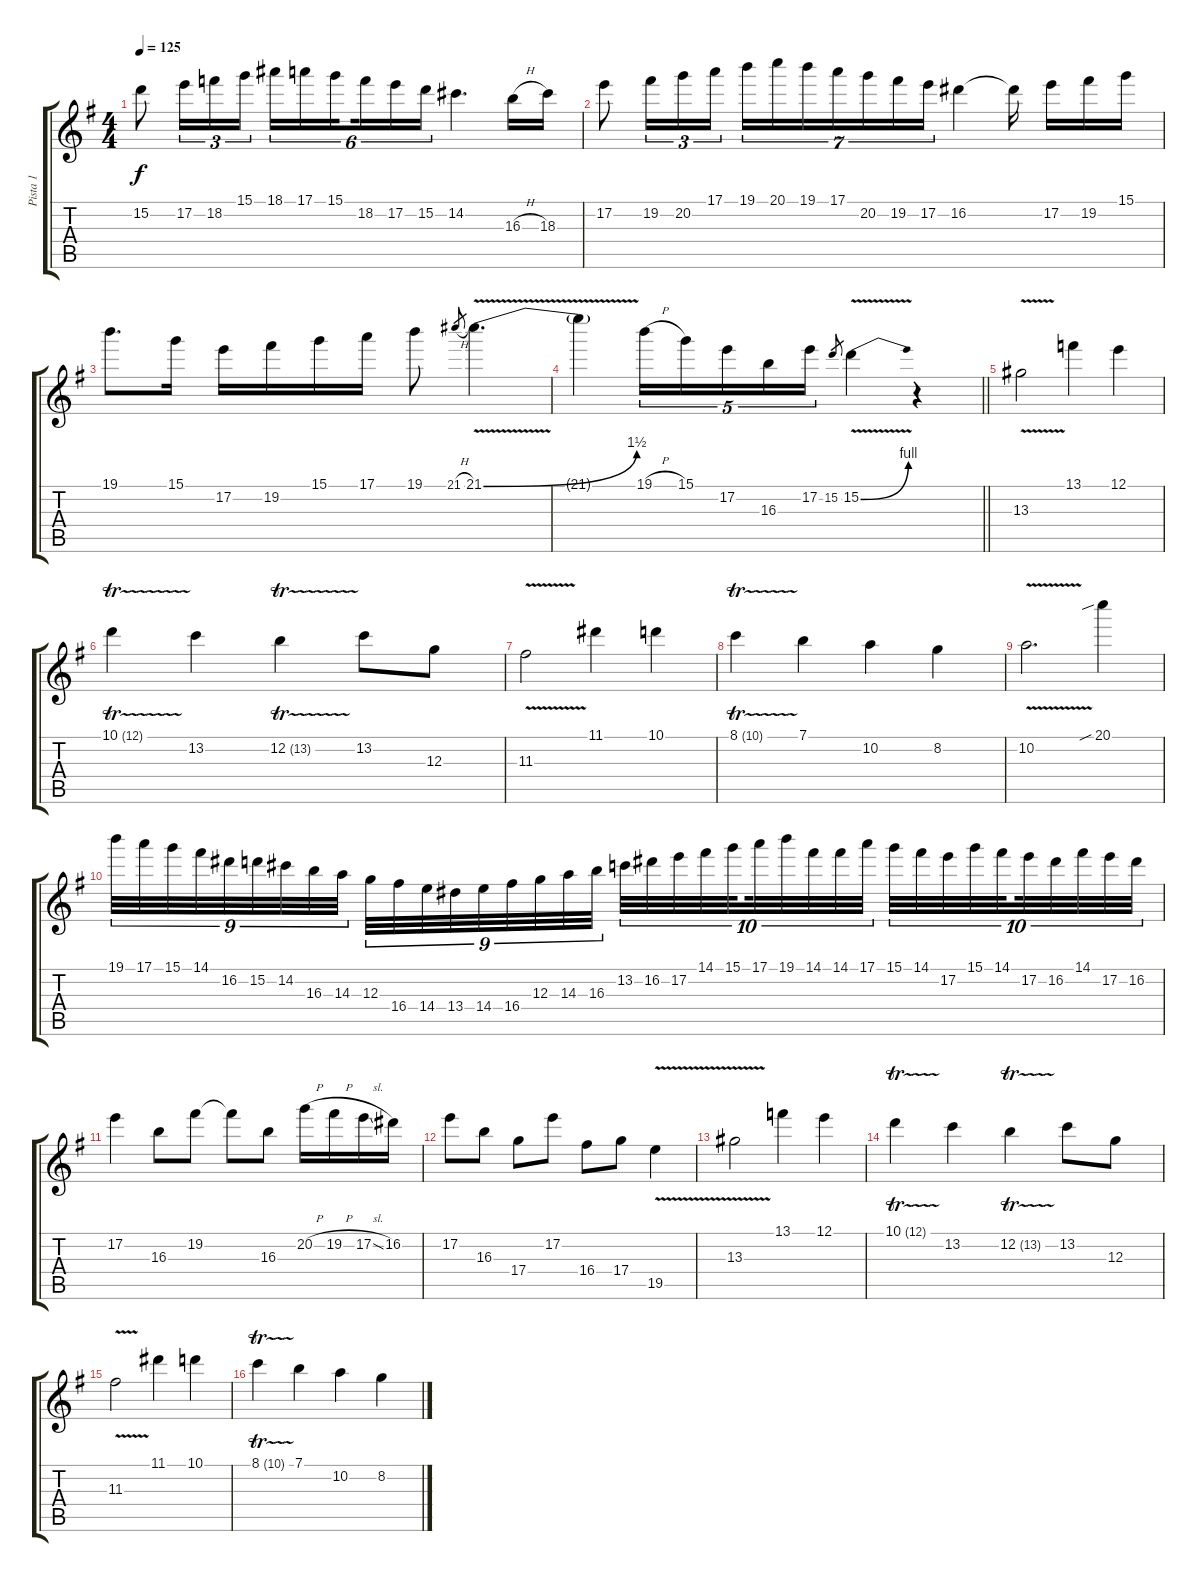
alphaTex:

\track ("Pista 1" "Pista 1") {instrument overdrivenguitar}
\staff {score tabs}
\tuning (E4 B3 G3 D3 A2 E2) {hide}
\ts (4 4)
\tempo 125
\clef g2
\ks eminor
15.2.8{dy f} 17.2.16{tu (3 2)} 18.2.16{tu (3 2)} 15.1.16{tu (3 2)} 18.1.16{tu (6 4)} 17.1.16{tu (6 4)} 15.1.16{tu (6 4) beam splitsecondary} 18.2.16{tu (6 4)} 17.2.16{tu (6 4)} 15.2.16{tu (6 4)} 14.2.4{d} 16.3{h}.16 18.3.16 |
17.2.8 19.2.16{tu (3 2)} 20.2.16{tu (3 2)} 17.1.16{tu (3 2)} 19.1.16{tu (7 4)} 20.1.16{tu (7 4)} 19.1.16{tu (7 4)} 17.1.16{tu (7 4)} 20.2.16{tu (7 4)} 19.2.16{tu (7 4)} 17.2.16{tu (7 4)} 16.2.4 16.2{t}.16 17.2.16 19.2.16 15.1.16 |
19.1.8{d} 15.1.16 17.2.16 19.2.16 15.1.16 17.1.16 19.1.8 21.1{h}.8{gr} 21.1{be (bend 0 0 60 6) v}.4{d} |
\barLineRight lightlight
21.1{t}.4 19.1{h}.16{tu (5 4)} 15.1.16{tu (5 4)} 17.2.16{tu (5 4)} 16.3.16{tu (5 4)} 17.2.16{tu (5 4)} 15.2.8{gr} 15.2{be (bend 0 0 60 4) v}.4 r.4 |
13.3{v}.2 13.1.4 12.1.4 |
10.1{tr (12 32)}.4 13.2.4 12.2{tr (13 32)}.4 13.2.8 12.3.8 |
11.3{v}.2 11.1.4 10.1.4 |
8.1{tr (10 32)}.4 7.1.4 10.2.4 8.2.4 |
10.2{v}.2{d} 20.1{sib}.4 |
19.1.32{tu (9 8)} 17.1.32{tu (9 8)} 15.1.32{tu (9 8)} 14.1.32{tu (9 8)} 16.2.32{tu (9 8)} 15.2.32{tu (9 8)} 14.2.32{tu (9 8)} 16.3.32{tu (9 8)} 14.3.32{tu (9 8)} 12.3.32{tu (9 8)} 16.4.32{tu (9 8)} 14.4.32{tu (9 8)} 13.4.32{tu (9 8)} 14.4.32{tu (9 8)} 16.4.32{tu (9 8)} 12.3.32{tu (9 8)} 14.3.32{tu (9 8)} 16.3.32{tu (9 8)} 13.2.32{tu (10 8)} 16.2.32{tu (10 8)} 17.2.32{tu (10 8)} 14.1.32{tu (10 8)} 15.1.32{tu (10 8) beam splitsecondary} 17.1.32{tu (10 8)} 19.1.32{tu (10 8)} 14.1.32{tu (10 8)} 14.1.32{tu (10 8)} 17.1.32{tu (10 8)} 15.1.32{tu (10 8)} 14.1.32{tu (10 8)} 17.2.32{tu (10 8)} 15.1.32{tu (10 8)} 14.1.32{tu (10 8) beam splitsecondary} 17.2.32{tu (10 8)} 16.2.32{tu (10 8)} 14.1.32{tu (10 8)} 17.2.32{tu (10 8)} 16.2.32{tu (10 8)} |
17.2.4 16.3.8 19.2.8 19.2{t}.8 16.3.8 20.2{h}.16 19.2{h}.16 17.2{sl}.16 16.2.16 |
17.2.8 16.3.8 17.4.8 17.2.8 16.4.8 17.4.8 19.5{v}.4 |
13.3{v}.2 13.1.4 12.1.4 |
10.1{tr (12 32)}.4 13.2.4 12.2{tr (13 32)}.4 13.2.8 12.3.8 |
11.3{v}.2 11.1.4 10.1.4 |
8.1{tr (10 32)}.4 7.1.4 10.2.4 8.2.4
